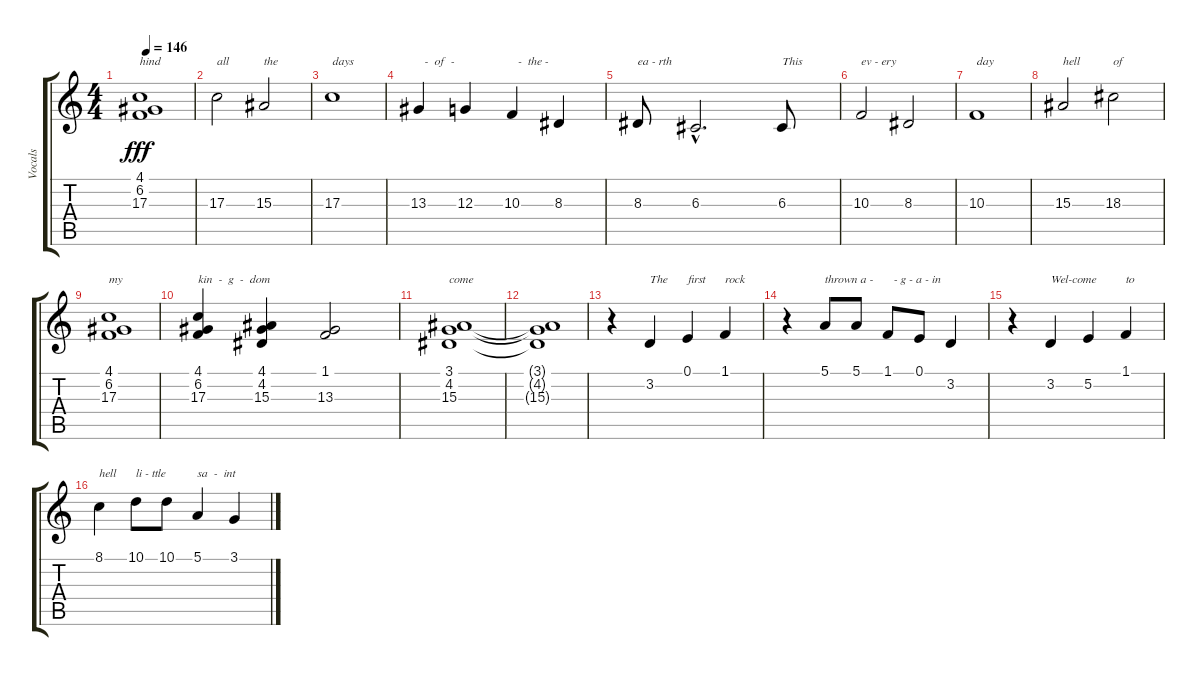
\track ("Vocals" "Vocals") {instrument synthvoice}
\staff {score tabs}
\tuning (E4 B3 G3 D3 A2 E2) {hide}
\ts (4 4)
\tempo 146
\clef g2
\ks c
(4.1 6.2 17.3).1{txt "hind" dy fff} |
17.3.2{txt "all"} 15.3.2{txt "the"} |
17.3.1{txt "days"} |
13.3.4{txt "  -  of  -"} 12.3.4 10.3.4{txt "  -  the -"} 8.3.4 |
8.3.8{txt "ea - rth"} 6.3{hac}.2{d} 6.3.8{txt "This"} |
10.3.2{txt "ev - ery"} 8.3.2 |
10.3.1{txt "day"} |
15.3.2{txt "hell"} 18.3.2{txt "of"} |
(4.1 6.2 17.3).1{txt "my"} |
(4.1 6.2 17.3).4{txt "kin  -  g  -  dom"} (4.1 4.2 15.3).4 (1.1 13.3).2 |
(3.1 4.2 15.3).1{txt "come"} |
(3.1{t} 4.2{t} 15.3{t}).1 |
r.4 3.2.4{txt "The"} 0.1.4{txt "first"} 1.1.4{txt "rock"} |
r.4 5.1.8{txt "thrown a -"} 5.1.8 1.1.8{txt "  - g - a - in"} 0.1.8 3.2.4 |
r.4 3.2.4{txt "Wel-come"} 5.2.4 1.1.4{txt "to"} |
8.1.4{txt "hell"} 10.1.8{txt "li - ttle"} 10.1.8 5.1.4{txt "sa  -  int"} 3.1.4
